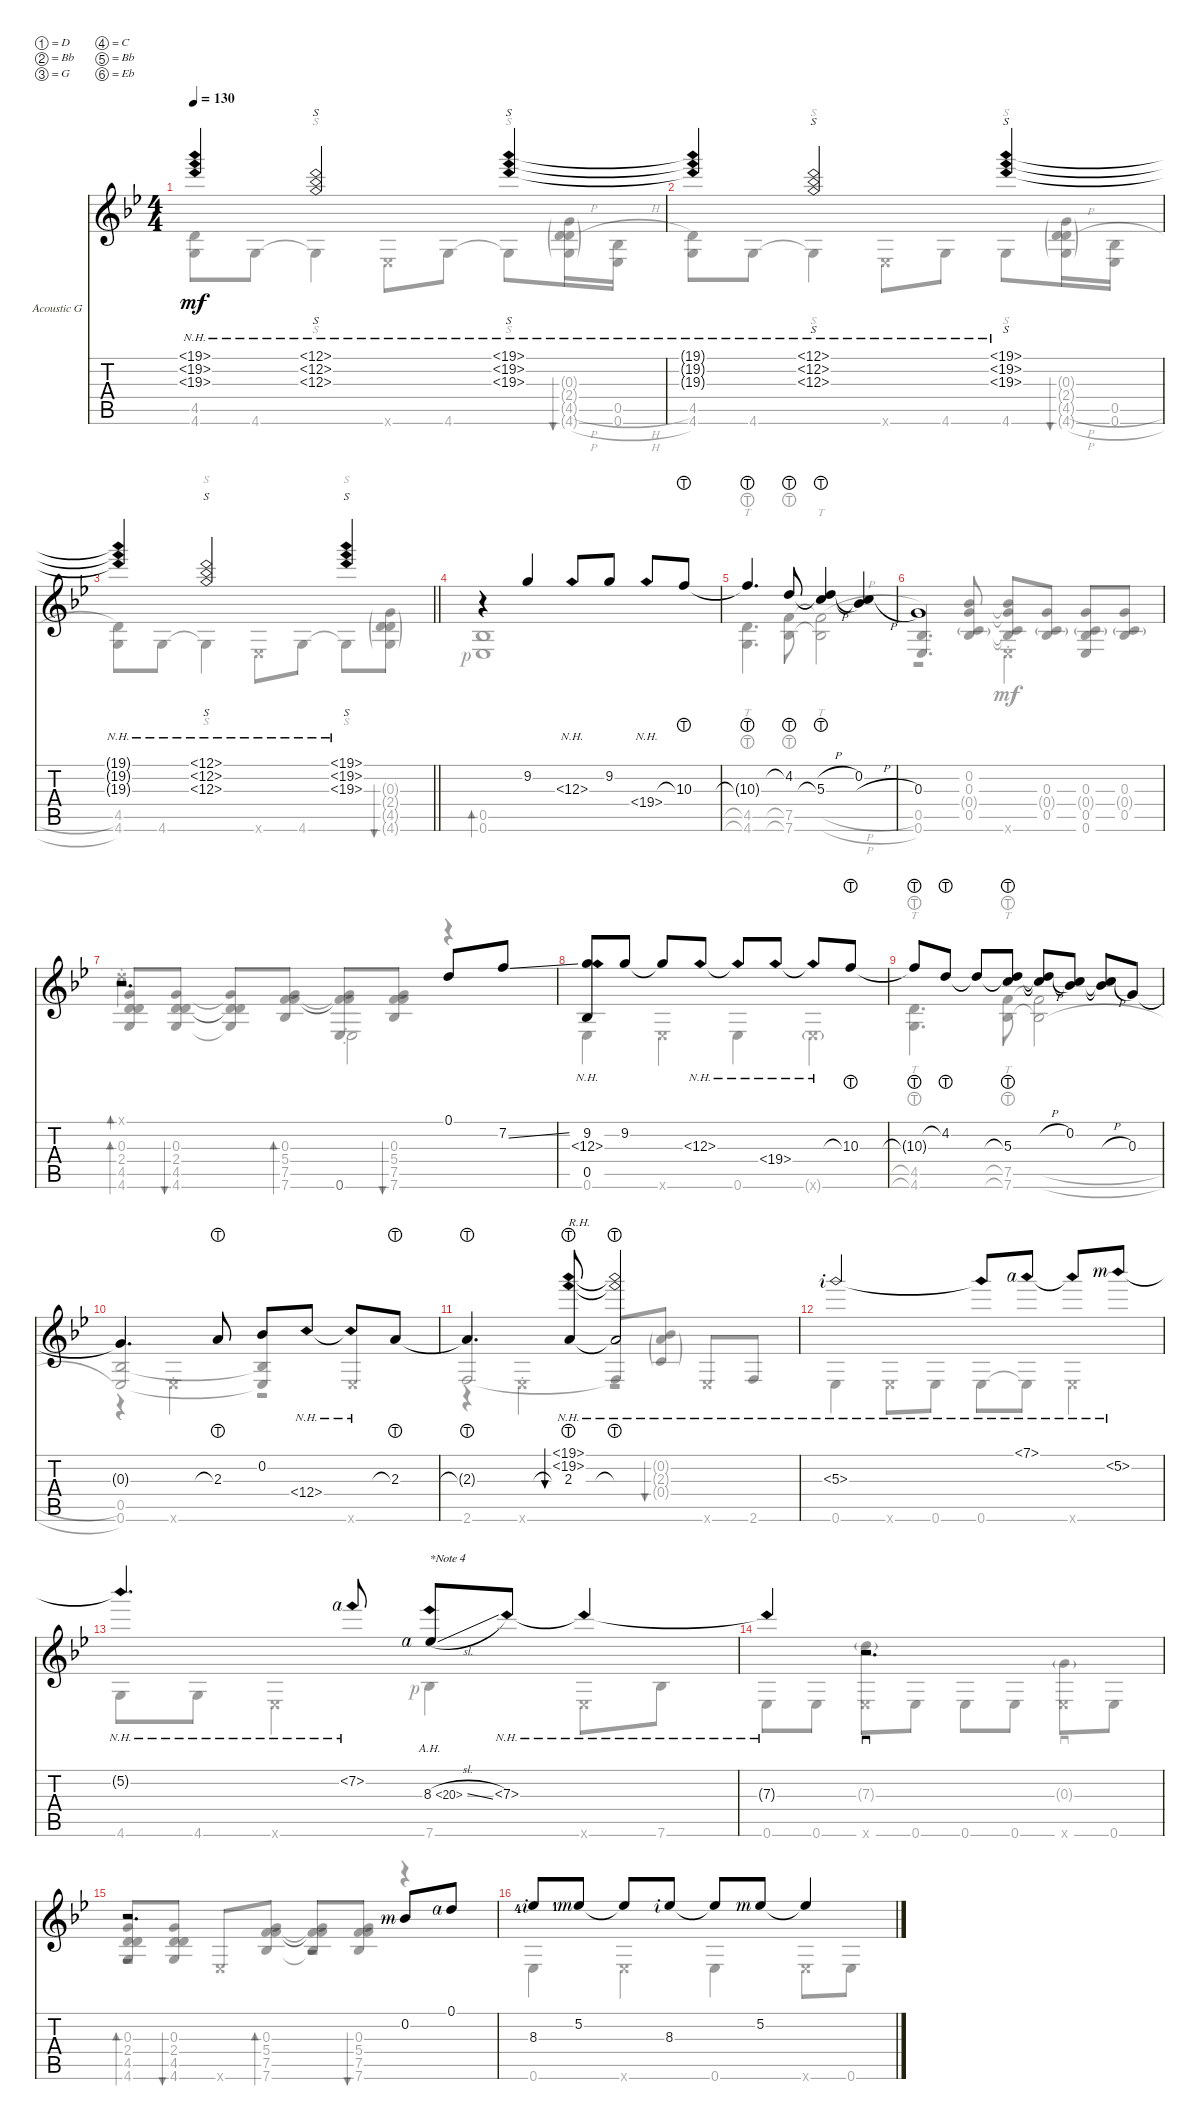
\defaultSystemsLayout 4
\bracketExtendMode nobrackets
\firstSystemTrackNameOrientation horizontal
\otherSystemsTrackNameOrientation horizontal
\track ("Acoustic Guitar" "Acoustic G") {instrument acousticguitarsteel}
\staff {score tabs}
\tuning (D4 Bb3 G3 C3 Bb2 Eb2)
\voice
\ts (4 4)
\tempo 130
\clef g2
\scale
0.32336
\ks gminor
(19.3{nh t} 19.2{nh t} 19.1{nh t}).4{dy mf} (12.1{nh} 12.2{nh} 12.3{nh}).2{s} (19.2{nh} 19.3{nh} 19.1{nh}).4{s} |
\scale
0.342426 (19.3{nh t} 19.2{nh t} 19.1{nh t}).4 (12.1{nh} 12.2{nh} 12.3{nh}).2{s} (19.2{nh} 19.3{nh} 19.1{nh}).4{s} |
\scale
0.378427
\barLineRight lightlight
(19.3{nh t} 19.2{nh t} 19.1{nh t}).4 (12.1{nh} 12.2{nh} 12.3{nh}).2{s} (19.2{nh} 19.3{nh} 19.1{nh}).4{s} |
\scale
0.299606 r.4{bd 0} 9.2.4 12.3{nh}.8 9.2.8 19.4{nh}.8 10.3{lht}.8 |
\scale
0.321937 10.3{lht t}.4{d} 4.2{lht}.8 (5.3{lht} 4.2{h t}).4 (0.2 5.3{h t}).4 |
\scale
0.297302 0.3.1 |
\scale
0.36538 r.2{d bd 0} 0.1.8 7.2{ss}.8 |
\scale
0.337211 (9.2 12.3{nh} 0.5).8 9.2.8 9.2{t}.8 12.3{nh}.8 12.3{nh t}.8 19.4{nh}.8 19.4{nh t}.8 10.3{lht}.8 |
\scale
0.365211 10.3{lht t}.8 4.2{lht}.8 4.2{t}.8 (5.3{lht} 4.2{t}).8 (5.3{t} 4.2{h t}).8 (0.2 5.3{t}).8 (0.2{t} 5.3{h t}).8 0.3.8 |
\scale
0.276369 0.3{t}.4{d} 2.3{lht}.8 0.2.8 12.4{nh}.8 12.4{nh t}.8 2.3{lht}.8 |
\scale
0.359251 2.3{lht t}.4{d} (19.2{nh} 19.1{nh} 2.3{lht}).8{bu 30 txt "R.H."} (19.2{nh t} 19.1{nh t} 2.3{lht t}).2 |
\scale
0.276039 5.3{nh rf 2}.2 5.3{nh t}.8 7.1{nh rf 4}.8 7.1{nh t}.8 5.2{nh rf 3}.8 |
\scale
0.383756 5.2{nh t}.4{d} 7.2{nh rf 4}.8 8.3{ah 12 sl rf 4}.8{txt "*Note 4"} 7.3{nh}.8 7.3{nh t}.4 |
\scale
0.339489 7.3{nh t}.4 r.2{d sd} |
\scale
0.337529 r.2{d bd 0} 0.2{rf 3}.8 0.1{rf 4}.8 |
\scale
0.340965 8.3{lf 5 rf 2}.8 5.2{lf 2 rf 3}.8 5.2{t}.8 8.3{rf 2}.8 8.3{t}.8 5.2{rf 3}.8 5.2{t}.4
\voice
\clef g2
\ottava regular
\simile none
\scale
0.32336
\ks gminor
(4.6 4.5).8{dy mf} 4.6.8 4.6{t}.4{s} 0.6{x}.8 4.6.8 4.6{t}.8{s} (4.6{h g} 4.5{h g} 2.4{g} 0.3{g}).16{bu 30} (0.6{h} 0.5{h}).16 |
\scale
0.342426 (4.6 4.5).8 4.6.8 4.6{t}.4{s} 0.6{x}.8 4.6.8 4.6.8{s} (4.6{h g} 4.5{h g} 2.4{g} 0.3{g}).16{bu 30} (0.6{h} 0.5{h}).16 |
\scale
0.378427
\barLineRight lightlight
(4.6 4.5).8 4.6.8 4.6{t}.4{s} 0.6{x}.8 4.6.8 4.6{t}.8{s} (4.6{g} 4.5{g} 2.4{g} 0.3{g}).8{bu 30} |
\scale
0.299606 (0.6{rf 1} 0.5).1{bd 30} |
\scale
0.321937 (4.6{lht} 4.5{lht}).4{tt d} (7.5{lht} 7.6{lht}).8 (7.6{h t} 7.5{h t}).2{tt} |
\scale
0.297302 (0.6 0.5).4{d beam invert} (0.3 0.2 0.4{g} 0.5).8{beam invert} (0.5{t} 0.4{t} 0.3{t} 0.2{t}).8{beam invert} (0.3 0.4{g} 0.5).8 (0.6 0.5 0.4{g} 0.3).8{beam invert} (0.3 0.4{g} 0.5).8 |
\scale
0.36538 (4.6 4.5 2.4 0.3).8{bd 30 beam invert} (0.3 2.4 4.5 4.6).8{bu 30} (4.6{t} 4.5{t} 2.4{t} 0.3{t}).8{beam invert} (7.6 0.3 5.4 7.5).8{bd 30} (0.3{t} 0.6{st} 5.4{t} 7.5{t}).8{beam invert} (7.6 7.5 5.4 0.3).8{bu 30} r.4{beam invert} |
\scale
0.337211 0.6.4 0.6{x}.4 0.6.4 0.6{g x}.4 |
\scale
0.365211 (4.6{lht} 4.5{lht}).4{tt d} (7.6{lht} 7.5{lht}).8{tt} (7.5{h t} 7.6{h t}).2 |
\scale
0.276369 (0.6 0.5).2{beam invert} (0.6{t} 0.5{t}).4{beam invert} 0.6{x}.4{beam invert} |
\scale
0.359251 2.6.2{beam invert} 2.6{t}.8{beam invert} (0.2{g} 2.3{g} 0.4{g}).8{bu 30} 0.6{x}.8{beam invert} 2.6.8 |
\scale
0.276039 0.6.4 0.6{x}.8 0.6.8 0.6.8 0.6{t}.8 0.6{x}.4 |
\scale
0.383756 4.6.8 4.6.8 0.6{x}.4 7.6{rf 1}.4{txt "*Note 4"} 0.6{x}.8 7.6.8 |
\scale
0.339489 0.6.8 0.6.8 (0.6{x} 7.3{g}).8{sd} 0.6.8 0.6.8 0.6.8 (0.6{x} 0.3{g}).8{sd} 0.6.8 |
\scale
0.337529 (4.6 4.5 2.4 0.3).8{bd 30 beam invert} (0.3 2.4 4.5 4.6).8{bu 30} 0.6{x}.8{beam invert} (7.6 0.3 5.4 7.5).8{bd 30} (0.3{t} 7.6{t} 5.4{t} 7.5{t}).8{beam invert} (7.6 7.5 5.4 0.3).8{bu 30} r.4 |
\scale
0.340965 0.6.4 0.6{x}.4 0.6.4 0.6{x}.8 0.6.8
\voice
\clef g2
\ottava regular
\simile none
\scale
0.32336
\ks gminor
|
\scale
0.342426 |
\scale
0.378427
\barLineRight lightlight
|
\scale
0.299606 |
\scale
0.321937 |
\scale
0.297302 r.2 0.6{st x}.2 |
\scale
0.36538 0.1{st x}.2{bd 0} 0.6{st}.2 |
\scale
0.337211 |
\scale
0.365211 |
\scale
0.276369 r.4 0.6{st x}.4 r.2 |
\scale
0.359251 r.4 0.6{st x}.4 r.2 |
\scale
0.276039 |
\scale
0.383756 |
\scale
0.339489 |
\scale
0.337529 r.2{bd 0} r.2 |
\scale
0.340965
